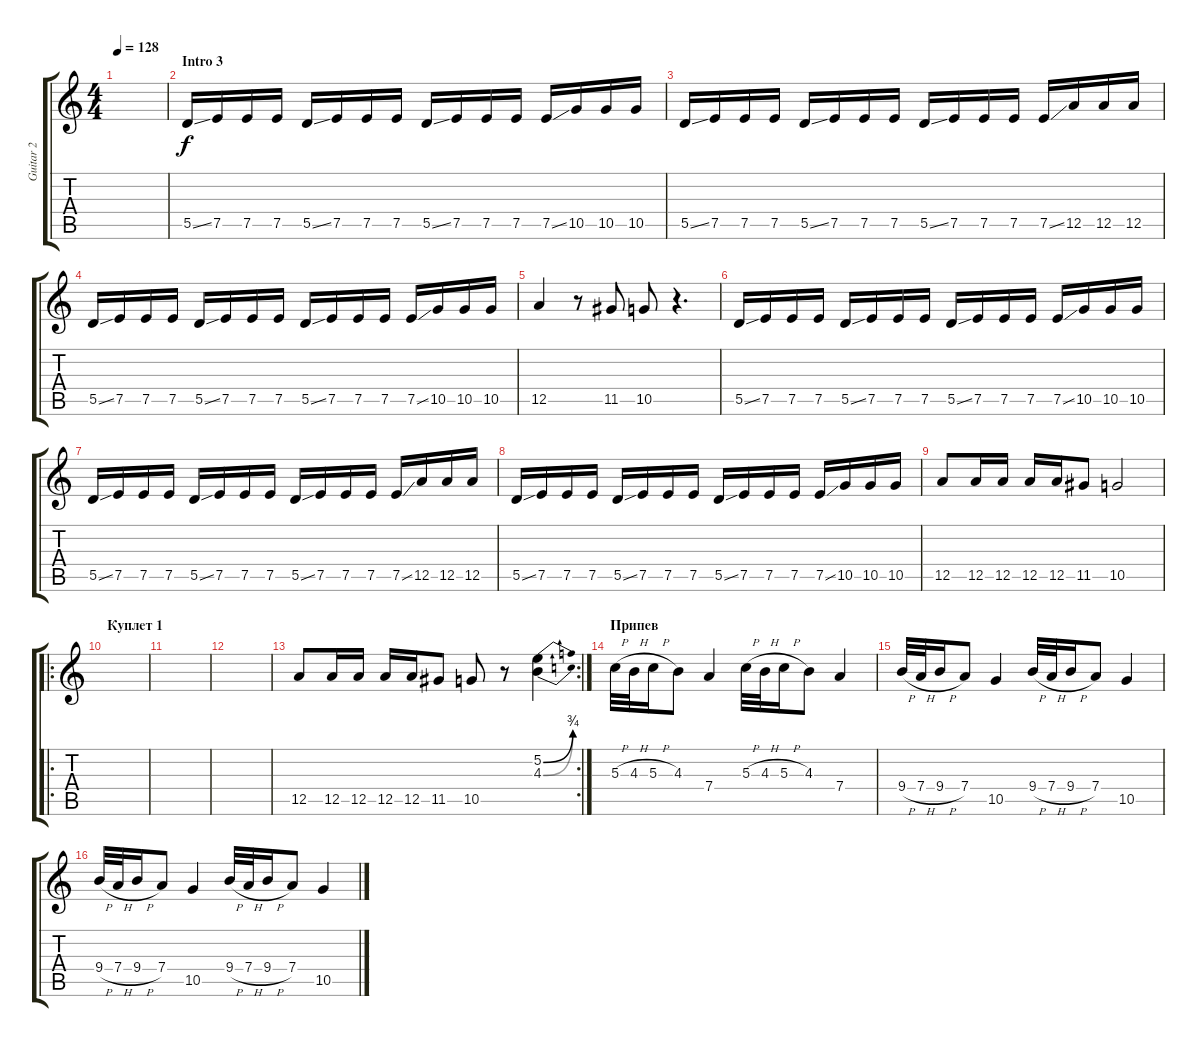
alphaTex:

\track ("Guitar 2" "Guitar 2") {instrument distortionguitar}
\staff {score tabs}
\tuning (E4 B3 G3 D3 A2 E2) {hide}
\ts (4 4)
\tempo 128
\clef g2
\ks c
|
\section ("" "Intro 3")
5.5{ss}.16{volume 10 balance 0} 7.5.16 7.5.16 7.5.16 5.5{ss}.16 7.5.16 7.5.16 7.5.16 5.5{ss}.16 7.5.16 7.5.16 7.5.16 7.5{ss}.16 10.5.16 10.5.16 10.5.16 |
5.5{ss}.16 7.5.16 7.5.16 7.5.16 5.5{ss}.16 7.5.16 7.5.16 7.5.16 5.5{ss}.16 7.5.16 7.5.16 7.5.16 7.5{ss}.16 12.5.16 12.5.16 12.5.16 |
5.5{ss}.16 7.5.16 7.5.16 7.5.16 5.5{ss}.16 7.5.16 7.5.16 7.5.16 5.5{ss}.16 7.5.16 7.5.16 7.5.16 7.5{ss}.16 10.5.16 10.5.16 10.5.16 |
12.5.4 r.8 11.5.8 10.5.8 r.4{d} |
5.5{ss}.16{volume 14 balance 8} 7.5.16 7.5.16 7.5.16 5.5{ss}.16 7.5.16 7.5.16 7.5.16 5.5{ss}.16 7.5.16 7.5.16 7.5.16 7.5{ss}.16 10.5.16 10.5.16 10.5.16 |
5.5{ss}.16 7.5.16 7.5.16 7.5.16 5.5{ss}.16 7.5.16 7.5.16 7.5.16 5.5{ss}.16 7.5.16 7.5.16 7.5.16 7.5{ss}.16 12.5.16 12.5.16 12.5.16 |
5.5{ss}.16 7.5.16 7.5.16 7.5.16 5.5{ss}.16 7.5.16 7.5.16 7.5.16 5.5{ss}.16 7.5.16 7.5.16 7.5.16 7.5{ss}.16 10.5.16 10.5.16 10.5.16 |
12.5.8 12.5.16 12.5.16 12.5.16 12.5.16 11.5.8 10.5.2 |
\ro
\section ("" "Куплет 1")
|
|
|
\rc 2
12.5.8 12.5.16 12.5.16 12.5.16 12.5.16 11.5.8 10.5.8 r.8 (5.2{be (bend 0 0 60 3)} 4.3{be (bend 0 0 60 3)}).4 |
\section ("" "Припев")
5.3{h}.32 4.3{h}.32 5.3{h}.16 4.3.8 7.4.4 5.3{h}.32 4.3{h}.32 5.3{h}.16 4.3.8 7.4.4 |
9.4{h}.32 7.4{h}.32 9.4{h}.16 7.4.8 10.5.4 9.4{h}.32 7.4{h}.32 9.4{h}.16 7.4.8 10.5.4 |
9.4{h}.32 7.4{h}.32 9.4{h}.16 7.4.8 10.5.4 9.4{h}.32 7.4{h}.32 9.4{h}.16 7.4.8 10.5.4
